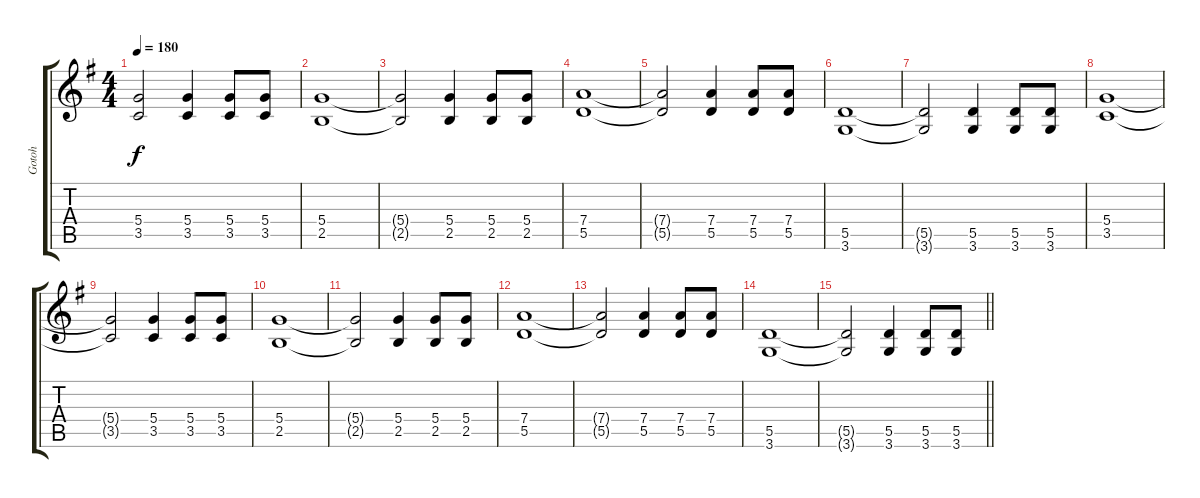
\track ("Gotoh" "Gotoh") {instrument distortionguitar}
\staff {score tabs}
\tuning (E4 B3 G3 D3 A2 E2) {hide}
\ts (4 4)
\tempo 180
\clef g2
\ks g
(5.4{t} 3.5{t}).2{dy f} (5.4 3.5).4 (5.4 3.5).8 (5.4 3.5).8 |
(5.4 2.5).1 |
(5.4{t} 2.5{t}).2 (5.4 2.5).4 (5.4 2.5).8 (5.4 2.5).8 |
(7.4 5.5).1 |
(7.4{t} 5.5{t}).2 (7.4 5.5).4 (7.4 5.5).8 (7.4 5.5).8 |
(5.5 3.6).1 |
(5.5{t} 3.6{t}).2 (5.5 3.6).4 (5.5 3.6).8 (5.5 3.6).8 |
(5.4 3.5).1 |
(5.4{t} 3.5{t}).2 (5.4 3.5).4 (5.4 3.5).8 (5.4 3.5).8 |
(5.4 2.5).1 |
(5.4{t} 2.5{t}).2 (5.4 2.5).4 (5.4 2.5).8 (5.4 2.5).8 |
(7.4 5.5).1 |
(7.4{t} 5.5{t}).2 (7.4 5.5).4 (7.4 5.5).8 (7.4 5.5).8 |
(5.5 3.6).1 |
\barLineRight lightlight
(5.5{t} 3.6{t}).2 (5.5 3.6).4 (5.5 3.6).8 (5.5 3.6).8
